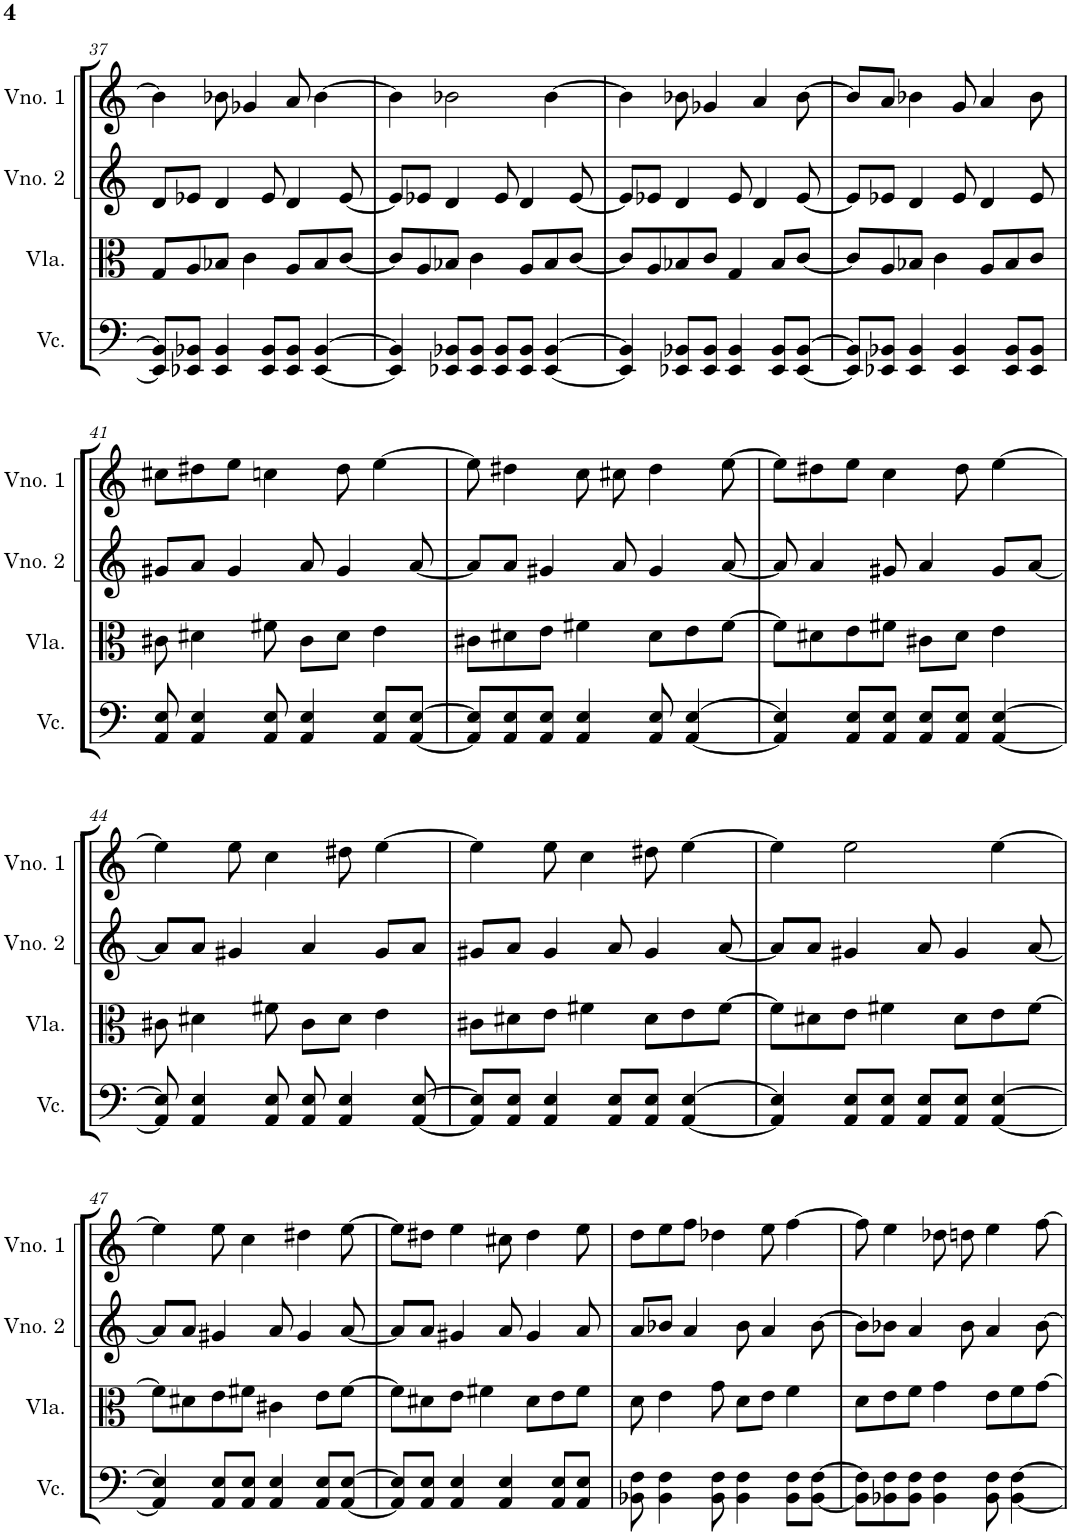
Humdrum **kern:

**kern	**kern	**kern	**kern
*part4	*part3	*part2	*part1
*staff4	*staff3	*staff2	*staff1
*I"Violoncelo	*I"Viola	*I"Violino 2	*I"Violino 1
*I'Vc.	*I'Vla.	*I'Vno. 2	*I'Vno. 1
!!LO:PB:g=z
*clefF4	*clefC3	*clefG2	*clefG2
*k[]	*k[]	*k[]	*k[]
*M4/4	*M4/4	*M4/4	*M4/4
=37	=37	=37	=37
8EE-/] 8BB-/]L	8G/L	8d/L	4b-\]
8EE-X/ 8BB-X/J	8A/	8e-X/J	.
4EE-/ 4BB-/	8B-X/J	4d/	8b-X\
.	4c\	.	4g-X/
8EE-/ 8BB-/L	.	8e-/	.
8EE-/ 8BB-/J	8A/L	4d/	8a/
[4EE-/ [4BB-/	8B-/	.	[4b-\
.	[8c/J	[8e-/	.
=38	=38	=38	=38
4EE-/] 4BB-/]	8c/L]	8e-/L]	4b-\]
.	8A/	8e-X/J	.
8EE-X/ 8BB-X/L	8B-X/J	4d/	2b-X\
8EE-/ 8BB-/J	4c\	.	.
8EE-/ 8BB-/L	.	8e-/	.
8EE-/ 8BB-/J	8A/L	4d/	.
[4EE-/ [4BB-/	8B-/	.	[4b-\
.	[8c/J	[8e-/	.
=39	=39	=39	=39
4EE-/] 4BB-/]	8c/L]	8e-/L]	4b-\]
.	8A/	8e-X/J	.
8EE-X/ 8BB-X/L	8B-X/	4d/	8b-X\
8EE-/ 8BB-/J	8c/J	.	4g-X/
4EE-/ 4BB-/	4G/	8e-/	.
.	.	4d/	4a/
8EE-/ 8BB-/L	8B-/L	.	.
[8EE-/ [8BB-/J	[8c/J	[8e-/	[8b-\
=40	=40	=40	=40
8EE-/] 8BB-/]L	8c/L]	8e-/L]	8b-/L]
8EE-X/ 8BB-X/J	8A/	8e-X/J	8a/J
4EE-/ 4BB-/	8B-X/J	4d/	4b-X\
.	4c\	.	.
4EE-/ 4BB-/	.	8e-/	8g/
.	8A/L	4d/	4a/
8EE-/ 8BB-/L	8B-/	.	.
8EE-/ 8BB-/J	8c/J	8e-/	8b-\
!!LO:LB:g=z
=41	=41	=41	=41
8AA/ 8E/	8c#X\	8g#X/L	8cc#X\L
4AA/ 4E/	4d#X\	8a/J	8dd#X\
.	.	4g#/	8ee\J
8AA/ 8E/	8f#X\	.	4ccn\
4AA/ 4E/	8c#\L	8a/	.
.	8d#\J	4g#/	8dd#\
8AA/ 8E/L	4e\	.	[4ee\
[8AA/ [8E/J	.	[8a/	.
=42	=42	=42	=42
8AA/] 8E/]L	8c#X\L	8a/L]	8ee\]
8AA/ 8E/	8d#X\	8a/J	4dd#X\
8AA/ 8E/J	8e\J	4g#X/	.
4AA/ 4E/	4f#X\	.	8cc\
.	.	8a/	8cc#X\
8AA/ 8E/	8d#\L	4g#/	4dd#\
[4AA/ [4E/	8e\	.	.
.	[8f#\J	[8a/	[8ee\
=43	=43	=43	=43
4AA/] 4E/]	8f#\L]	8a/]	8ee\L]
.	8d#X\	4a/	8dd#X\
8AA/ 8E/L	8e\	.	8ee\J
8AA/ 8E/J	8f#X\J	8g#X/	4cc\
8AA/ 8E/L	8c#X\L	4a/	.
8AA/ 8E/J	8d#\J	.	8dd#\
[4AA/ [4E/	4e\	8g#/L	[4ee\
.	.	[8a/J	.
!!LO:LB:g=z
=44	=44	=44	=44
8AA/] 8E/]	8c#X\	8a/L]	4ee\]
4AA/ 4E/	4d#X\	8a/J	.
.	.	4g#X/	8ee\
8AA/ 8E/	8f#X\	.	4cc\
8AA/ 8E/	8c#\L	4a/	.
4AA/ 4E/	8d#\J	.	8dd#X\
.	4e\	8g#/L	[4ee\
[8AA/ [8E/	.	8a/J	.
=45	=45	=45	=45
8AA/] 8E/]L	8c#X\L	8g#X/L	4ee\]
8AA/ 8E/J	8d#X\	8a/J	.
4AA/ 4E/	8e\J	4g#/	8ee\
.	4f#X\	.	4cc\
8AA/ 8E/L	.	8a/	.
8AA/ 8E/J	8d#\L	4g#/	8dd#X\
[4AA/ [4E/	8e\	.	[4ee\
.	[8f#\J	[8a/	.
=46	=46	=46	=46
4AA/] 4E/]	8f#\L]	8a/L]	4ee\]
.	8d#X\	8a/J	.
8AA/ 8E/L	8e\J	4g#X/	2ee\
8AA/ 8E/J	4f#X\	.	.
8AA/ 8E/L	.	8a/	.
8AA/ 8E/J	8d#\L	4g#/	.
[4AA/ [4E/	8e\	.	[4ee\
.	[8f#\J	[8a/	.
!!LO:LB:g=z
=47	=47	=47	=47
4AA/] 4E/]	8f#\L]	8a/L]	4ee\]
.	8d#X\	8a/J	.
8AA/ 8E/L	8e\	4g#X/	8ee\
8AA/ 8E/J	8f#X\J	.	4cc\
4AA/ 4E/	4c#X\	8a/	.
.	.	4g#/	4dd#X\
8AA/ 8E/L	8e\L	.	.
[8AA/ [8E/J	[8f#\J	[8a/	[8ee\
=48	=48	=48	=48
8AA/] 8E/]L	8f#\L]	8a/L]	8ee\L]
8AA/ 8E/J	8d#X\	8a/J	8dd#X\J
4AA/ 4E/	8e\J	4g#X/	4ee\
.	4f#X\	.	.
4AA/ 4E/	.	8a/	8cc#X\
.	8d#\L	4g#/	4dd#\
8AA/ 8E/L	8e\	.	.
8AA/ 8E/J	8f#\J	8a/	8ee\
=49	=49	=49	=49
8BB-X\ 8F\	8d\	8a/L	8dd\L
4BB-\ 4F\	4e\	8b-X/J	8ee\
.	.	4a/	8ff\J
8BB-\ 8F\	8g\	.	4dd-X\
4BB-\ 4F\	8d\L	8b-\	.
.	8e\J	4a/	8ee\
8BB-\ 8F\L	4f\	.	[4ff\
[8BB-\ [8F\J	.	[8b-\	.
=50	=50	=50	=50
8BB-\] 8F\]L	8d\L	8b-\L]	8ff\]
8BB-X\ 8F\	8e\	8b-X\J	4ee\
8BB-\ 8F\J	8f\J	4a/	.
4BB-\ 4F\	4g\	.	8dd-X\
.	.	8b-\	8ddn\
8BB-\ 8F\	8e\L	4a/	4ee\
[4BB-\ [4F\	8f\	.	.
.	[8g\J	[8b-\	[8ff\
=	=	=	=
*-	*-	*-	*-
